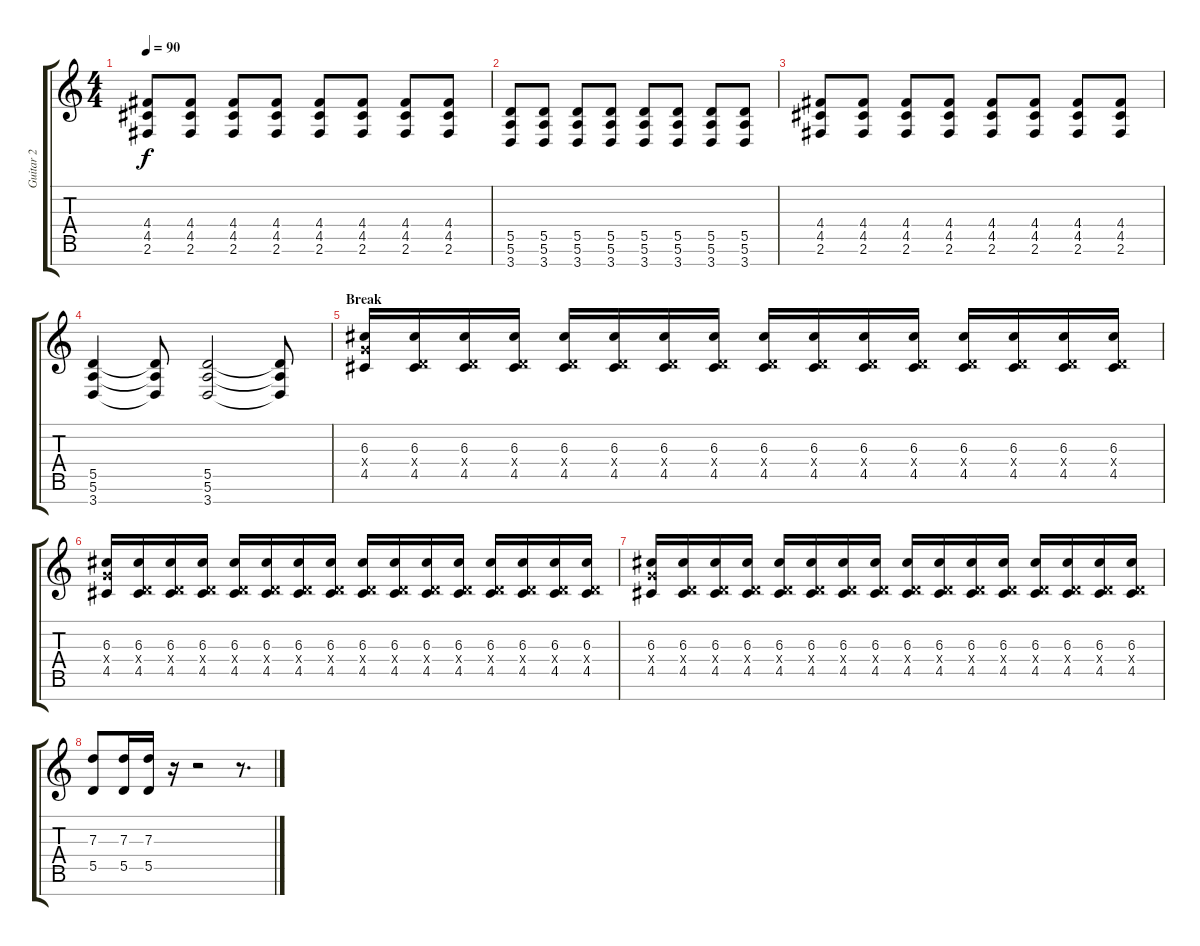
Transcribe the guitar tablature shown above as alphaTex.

\track ("Guitar 2" "Guitar 2") {instrument distortionguitar}
\staff {score tabs}
\tuning (E4 B3 G3 D3 A2 E2 B1) {hide}
\ts (4 4)
\tempo 90
\clef g2
\ks c
(4.4 4.5 2.6).8{dy f} (4.4 4.5 2.6).8 (4.4 4.5 2.6).8 (4.4 4.5 2.6).8 (4.4 4.5 2.6).8 (4.4 4.5 2.6).8 (4.4 4.5 2.6).8 (4.4 4.5 2.6).8 |
(5.5 5.6 3.7).8 (5.5 5.6 3.7).8 (5.5 5.6 3.7).8 (5.5 5.6 3.7).8 (5.5 5.6 3.7).8 (5.5 5.6 3.7).8 (5.5 5.6 3.7).8 (5.5 5.6 3.7).8 |
(4.4 4.5 2.6).8 (4.4 4.5 2.6).8 (4.4 4.5 2.6).8 (4.4 4.5 2.6).8 (4.4 4.5 2.6).8 (4.4 4.5 2.6).8 (4.4 4.5 2.6).8 (4.4 4.5 2.6).8 |
(5.5 5.6 3.7).4 (5.5{t} 5.6{t} 3.7{t}).8 (5.5 5.6 3.7).2 (5.5{t} 5.6{t} 3.7{t}).8 |
\section ("" "Break")
(6.3 5.4{x} 4.5).16 (6.3 0.4{x} 4.5).16 (6.3 0.4{x} 4.5).16 (6.3 0.4{x} 4.5).16 (6.3 0.4{x} 4.5).16 (6.3 0.4{x} 4.5).16 (6.3 0.4{x} 4.5).16 (6.3 0.4{x} 4.5).16 (6.3 0.4{x} 4.5).16 (6.3 0.4{x} 4.5).16 (6.3 0.4{x} 4.5).16 (6.3 0.4{x} 4.5).16 (6.3 0.4{x} 4.5).16 (6.3 0.4{x} 4.5).16 (6.3 0.4{x} 4.5).16 (6.3 0.4{x} 4.5).16 |
(6.3 5.4{x} 4.5).16 (6.3 0.4{x} 4.5).16 (6.3 0.4{x} 4.5).16 (6.3 0.4{x} 4.5).16 (6.3 0.4{x} 4.5).16 (6.3 0.4{x} 4.5).16 (6.3 0.4{x} 4.5).16 (6.3 0.4{x} 4.5).16 (6.3 0.4{x} 4.5).16 (6.3 0.4{x} 4.5).16 (6.3 0.4{x} 4.5).16 (6.3 0.4{x} 4.5).16 (6.3 0.4{x} 4.5).16 (6.3 0.4{x} 4.5).16 (6.3 0.4{x} 4.5).16 (6.3 0.4{x} 4.5).16 |
(6.3 5.4{x} 4.5).16 (6.3 0.4{x} 4.5).16 (6.3 0.4{x} 4.5).16 (6.3 0.4{x} 4.5).16 (6.3 0.4{x} 4.5).16 (6.3 0.4{x} 4.5).16 (6.3 0.4{x} 4.5).16 (6.3 0.4{x} 4.5).16 (6.3 0.4{x} 4.5).16 (6.3 0.4{x} 4.5).16 (6.3 0.4{x} 4.5).16 (6.3 0.4{x} 4.5).16 (6.3 0.4{x} 4.5).16 (6.3 0.4{x} 4.5).16 (6.3 0.4{x} 4.5).16 (6.3 0.4{x} 4.5).16 |
(7.3 5.5).8 (7.3 5.5).16 (7.3 5.5).16 r.16 r.2 r.8{d}
